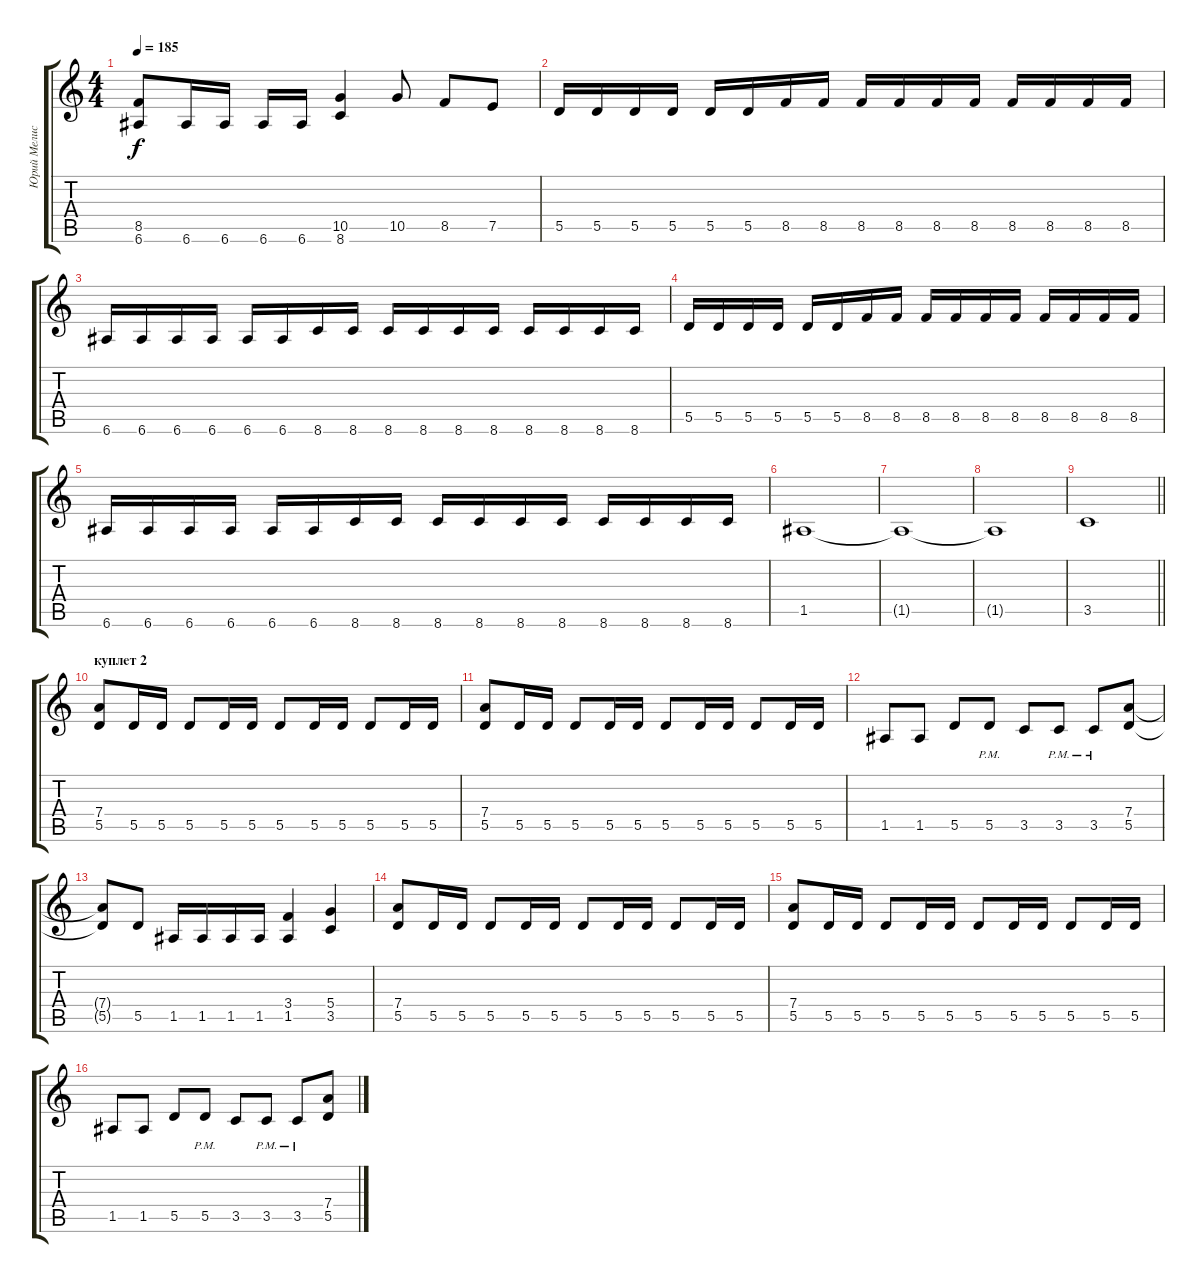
\track ("Юрий Мелисов" "Юрий Мелис") {instrument distortionguitar}
\staff {score tabs}
\tuning (E4 B3 G3 D3 A2 E2) {hide}
\ts (4 4)
\tempo 185
\clef g2
\ks c
(8.5 6.6).8{dy f} 6.6.16 6.6.16 6.6.16 6.6.16 (10.5 8.6).4 10.5.8 8.5.8 7.5.8 |
5.5.16 5.5.16 5.5.16 5.5.16 5.5.16 5.5.16 8.5.16 8.5.16 8.5.16 8.5.16 8.5.16 8.5.16 8.5.16 8.5.16 8.5.16 8.5.16 |
6.6.16 6.6.16 6.6.16 6.6.16 6.6.16 6.6.16 8.6.16 8.6.16 8.6.16 8.6.16 8.6.16 8.6.16 8.6.16 8.6.16 8.6.16 8.6.16 |
5.5.16 5.5.16 5.5.16 5.5.16 5.5.16 5.5.16 8.5.16 8.5.16 8.5.16 8.5.16 8.5.16 8.5.16 8.5.16 8.5.16 8.5.16 8.5.16 |
6.6.16 6.6.16 6.6.16 6.6.16 6.6.16 6.6.16 8.6.16 8.6.16 8.6.16 8.6.16 8.6.16 8.6.16 8.6.16 8.6.16 8.6.16 8.6.16 |
1.5.1 |
1.5{t}.1 |
1.5{t}.1 |
\barLineRight lightlight
3.5.1 |
\section ("" "куплет 2")
(7.4 5.5).8 5.5.16 5.5.16 5.5.8 5.5.16 5.5.16 5.5.8 5.5.16 5.5.16 5.5.8 5.5.16 5.5.16 |
(7.4 5.5).8 5.5.16 5.5.16 5.5.8 5.5.16 5.5.16 5.5.8 5.5.16 5.5.16 5.5.8 5.5.16 5.5.16 |
1.5.8 1.5.8 5.5.8 5.5{pm}.8 3.5.8 3.5{pm}.8 3.5{pm}.8 (7.4 5.5).8 |
(7.4{t} 5.5{t}).8 5.5.8 1.5.16 1.5.16 1.5.16 1.5.16 (3.4 1.5).4 (5.4 3.5).4 |
(7.4 5.5).8 5.5.16 5.5.16 5.5.8 5.5.16 5.5.16 5.5.8 5.5.16 5.5.16 5.5.8 5.5.16 5.5.16 |
(7.4 5.5).8 5.5.16 5.5.16 5.5.8 5.5.16 5.5.16 5.5.8 5.5.16 5.5.16 5.5.8 5.5.16 5.5.16 |
1.5.8 1.5.8 5.5.8 5.5{pm}.8 3.5.8 3.5{pm}.8 3.5{pm}.8 (7.4 5.5).8
